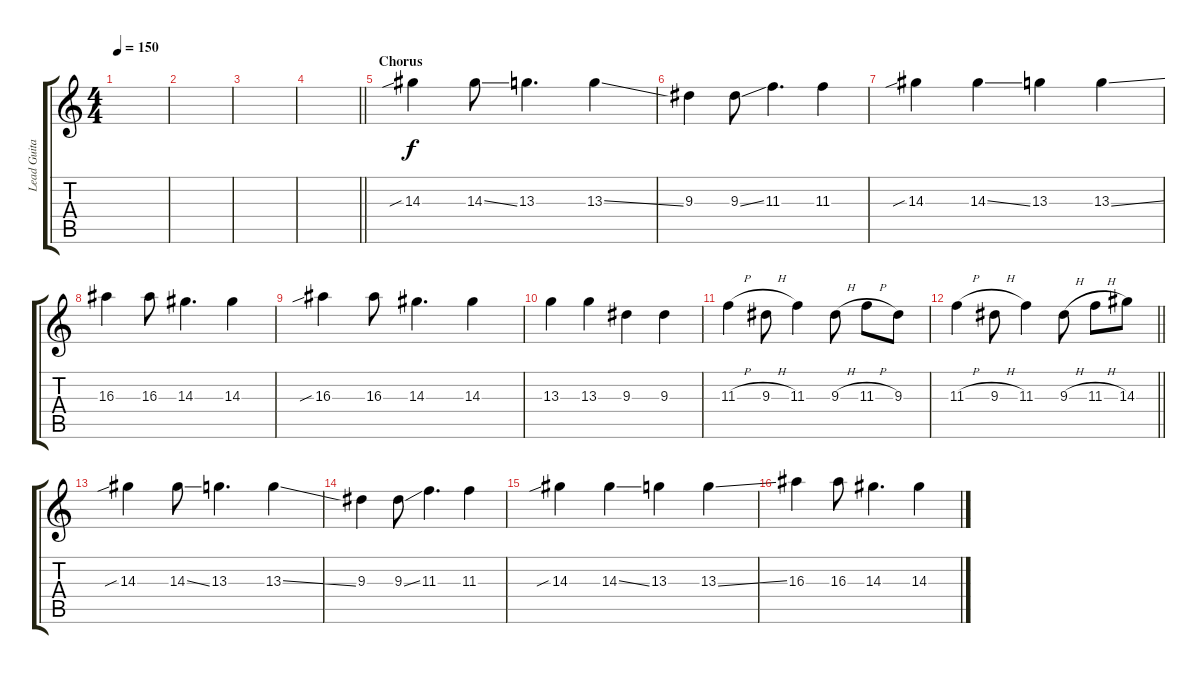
\track ("Lead Guitar 1" "Lead Guita") {instrument distortionguitar}
\staff {score tabs}
\tuning (Eb4 Bb3 Gb3 Db3 Ab2 Eb2) {hide}
\ts (4 4)
\tempo 150
\clef g2
\ks c
|
|
|
\barLineRight lightlight
|
\section ("" "Chorus")
14.3{sib}.4 14.3{ss}.8 13.3.4{d} 13.3{ss}.4 |
9.3.4 9.3{ss}.8 11.3.4{d} 11.3.4 |
14.3{sib}.4 14.3{ss}.4 13.3.4 13.3{ss}.4 |
16.3.4 16.3.8 14.3.4{d} 14.3.4 |
16.3{sib}.4 16.3.8 14.3.4{d} 14.3.4 |
13.3.4 13.3.4 9.3.4 9.3.4 |
11.3{h}.4 9.3{h}.8 11.3.4 9.3{h}.8 11.3{h}.8 9.3.8 |
\barLineRight lightlight
11.3{h}.4 9.3{h}.8 11.3.4 9.3{h}.8 11.3{h}.8 14.3.8 |
14.3{sib}.4 14.3{ss}.8 13.3.4{d} 13.3{ss}.4 |
9.3.4 9.3{ss}.8 11.3.4{d} 11.3.4 |
14.3{sib}.4 14.3{ss}.4 13.3.4 13.3{ss}.4 |
16.3.4 16.3.8 14.3.4{d} 14.3.4
